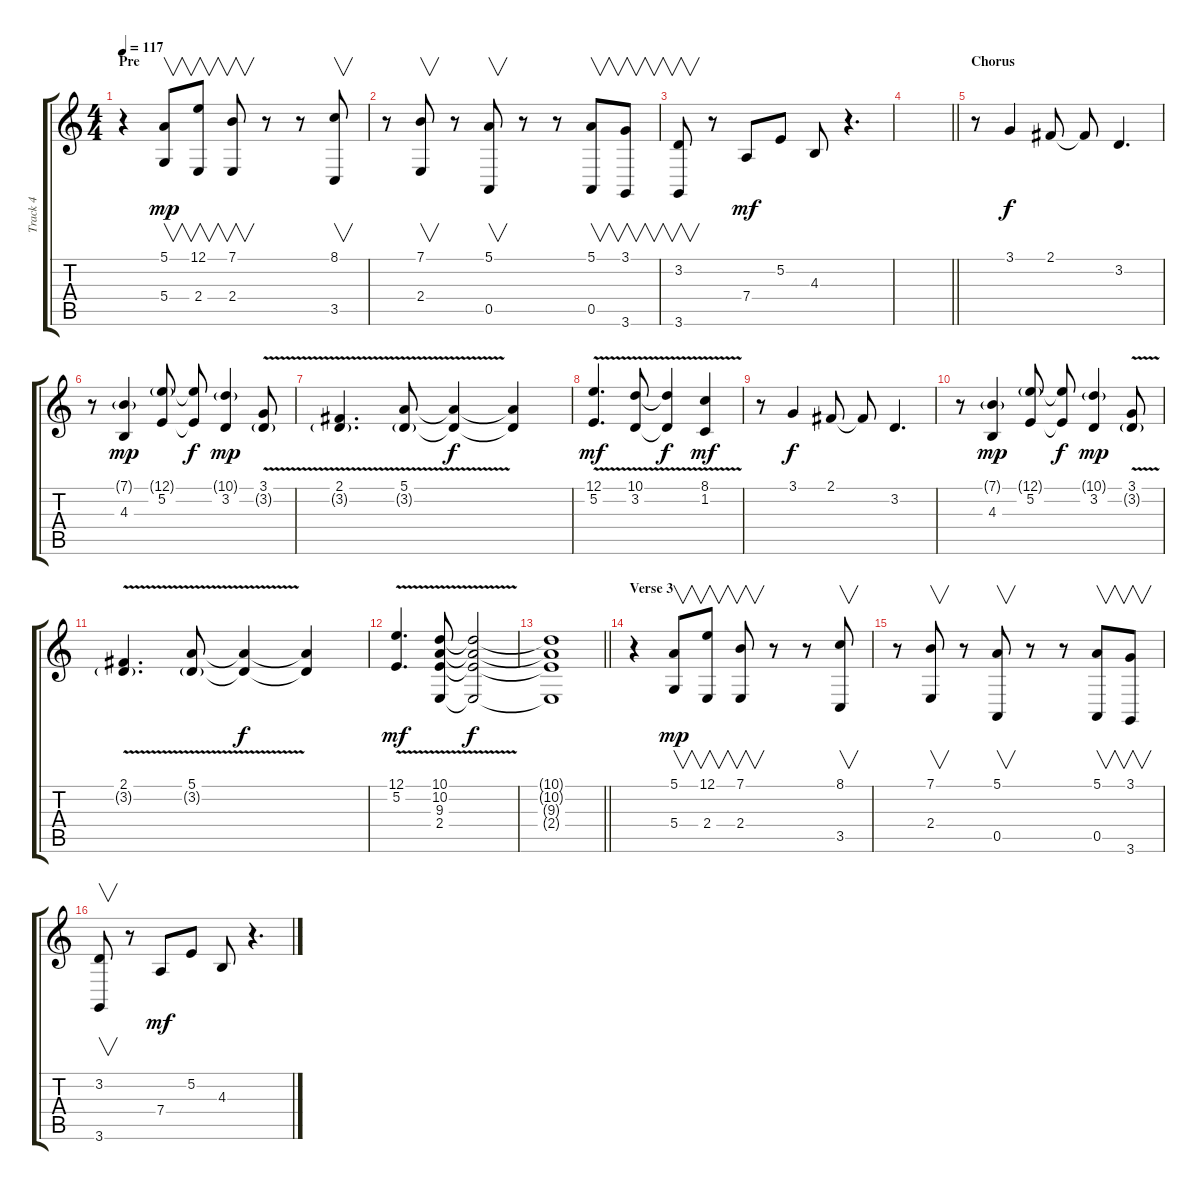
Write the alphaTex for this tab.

\track ("Track 4" "Track 4") {instrument whistle}
\staff {score tabs}
\tuning (E4 B3 G3 D3 A2 E2) {hide}
\ts (4 4)
\section ("" "Pre")
\tempo 117
\clef g2
\ks c
r.4{dy f} (5.1 5.4).8{v dy mp} (12.1 2.4).8{v} (7.1 2.4).8{v} r.8 r.8 (8.1 3.5).8{v} |
r.8 (7.1 2.4).8{v} r.8 (5.1 0.5).8{v} r.8 r.8 (5.1 0.5).8{v} (3.1 3.6).8{v} |
(3.2 3.6).8{v} r.8 7.4.8{dy mf instrument xylophone} 5.2.8 4.3.8 r.4{d} |
\barLineRight lightlight
|
\section ("" "Chorus")
r.8{volume 9 instrument whistle} 3.1.4{dy f} 2.1.8 2.1{t}.8 3.2.4{d} |
r.8 (7.1{g} 4.3).4{dy mp} (12.1{g} 5.2).8 (12.1{t} 5.2{t}).8{dy f} (10.1{g} 3.2).4{dy mp} (3.1{v} 3.2{g}).8 |
(2.1{v} 3.2{g}).4{d} (5.1{v} 3.2{g}).8 (5.1{t} 3.2{t}).4{dy f} (5.1{t} 3.2{t}).4 |
(12.1{v} 5.2).4{d dy mf} (10.1{v} 3.2).8 (10.1{t} 3.2{t}).4{dy f} (8.1{v} 1.2).4{dy mf} |
r.8{volume 9 instrument whistle} 3.1.4{dy f} 2.1.8 2.1{t}.8 3.2.4{d} |
r.8 (7.1{g} 4.3).4{dy mp} (12.1{g} 5.2).8 (12.1{t} 5.2{t}).8{dy f} (10.1{g} 3.2).4{dy mp} (3.1{v} 3.2{g}).8 |
(2.1{v} 3.2{g}).4{d} (5.1{v} 3.2{g}).8 (5.1{t} 3.2{t}).4{dy f} (5.1{t} 3.2{t}).4 |
(12.1{v} 5.2).4{d dy mf} (10.1 10.2{v} 9.3 2.4).8 (10.1{t} 10.2{t} 9.3{t} 2.4{t}).2{dy f} |
\barLineRight lightlight
(10.1{t} 10.2{t} 9.3{t} 2.4{t}).1 |
\section ("" "Verse 3")
r.4 (5.1 5.4).8{v dy mp} (12.1 2.4).8{v} (7.1 2.4).8{v} r.8 r.8 (8.1 3.5).8{v} |
r.8 (7.1 2.4).8{v} r.8 (5.1 0.5).8{v} r.8 r.8 (5.1 0.5).8{v} (3.1 3.6).8{v} |
(3.2 3.6).8{v} r.8 7.4.8{dy mf instrument xylophone} 5.2.8 4.3.8 r.4{d}
